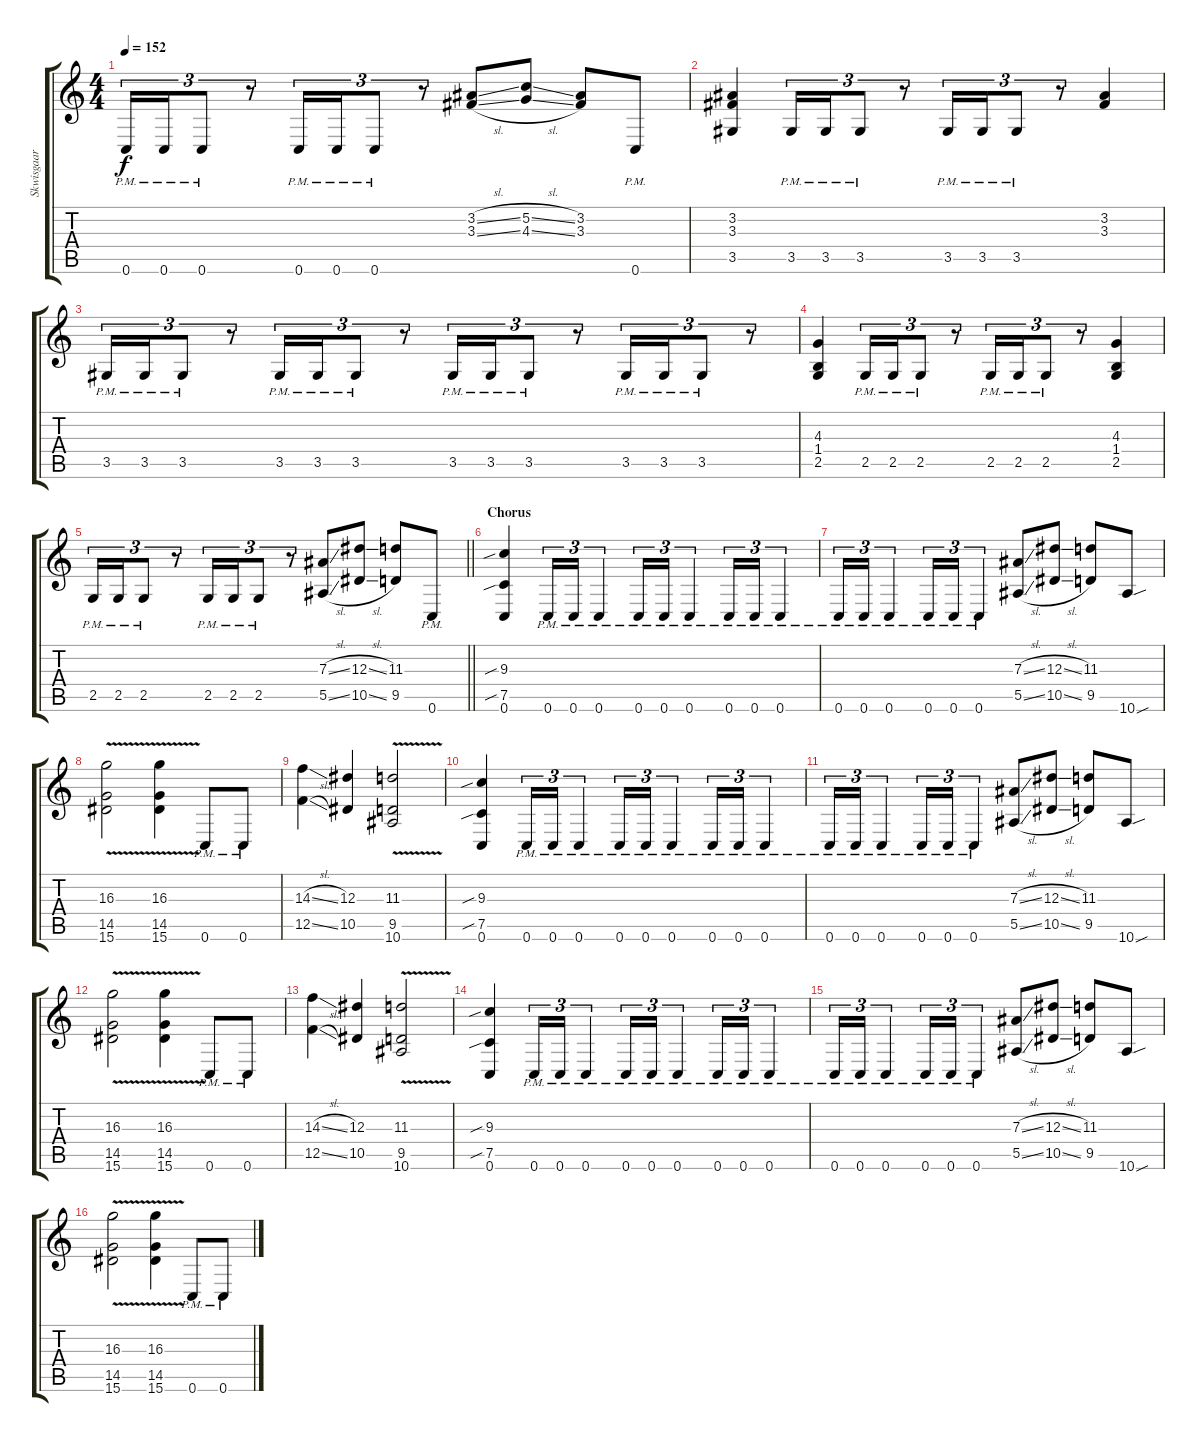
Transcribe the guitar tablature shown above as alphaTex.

\track ("Skwisgaar Skwigelf (Lead Guitar 1)" "Skwisgaar ") {instrument distortionguitar}
\staff {score tabs}
\tuning (C4 G3 Eb3 Bb2 F2 C2) {hide}
\ts (4 4)
\tempo 152
\clef g2
\ks c
0.6{pm}.16{tu (3 2) dy f} 0.6{pm}.16{tu (3 2)} 0.6{pm}.8{tu (3 2)} r.8{tu (3 2)} 0.6{pm}.16{tu (3 2)} 0.6{pm}.16{tu (3 2)} 0.6{pm}.8{tu (3 2)} r.8{tu (3 2)} (3.2{sl} 3.3{sl}).8 (5.2{sl} 4.3{sl}).8 (3.2 3.3).8 0.6{pm}.8 |
(3.2 3.3 3.5).4 3.5{pm}.16{tu (3 2)} 3.5{pm}.16{tu (3 2)} 3.5{pm}.8{tu (3 2)} r.8{tu (3 2)} 3.5{pm}.16{tu (3 2)} 3.5{pm}.16{tu (3 2)} 3.5{pm}.8{tu (3 2)} r.8{tu (3 2)} (3.2 3.3).4 |
3.5{pm}.16{tu (3 2)} 3.5{pm}.16{tu (3 2)} 3.5{pm}.8{tu (3 2)} r.8{tu (3 2)} 3.5{pm}.16{tu (3 2)} 3.5{pm}.16{tu (3 2)} 3.5{pm}.8{tu (3 2)} r.8{tu (3 2)} 3.5{pm}.16{tu (3 2)} 3.5{pm}.16{tu (3 2)} 3.5{pm}.8{tu (3 2)} r.8{tu (3 2)} 3.5{pm}.16{tu (3 2)} 3.5{pm}.16{tu (3 2)} 3.5{pm}.8{tu (3 2)} r.8{tu (3 2)} |
(4.3 1.4 2.5).4 2.5{pm}.16{tu (3 2)} 2.5{pm}.16{tu (3 2)} 2.5{pm}.8{tu (3 2)} r.8{tu (3 2)} 2.5{pm}.16{tu (3 2)} 2.5{pm}.16{tu (3 2)} 2.5{pm}.8{tu (3 2)} r.8{tu (3 2)} (4.3 1.4 2.5).4 |
\barLineRight lightlight
2.5{pm}.16{tu (3 2)} 2.5{pm}.16{tu (3 2)} 2.5{pm}.8{tu (3 2)} r.8{tu (3 2)} 2.5{pm}.16{tu (3 2)} 2.5{pm}.16{tu (3 2)} 2.5{pm}.8{tu (3 2)} r.8{tu (3 2)} (7.3{sl} 5.5{sl}).8 (12.3{sl} 10.5{sl}).8 (11.3 9.5).8 0.6{pm}.8 |
\section ("" "Chorus")
(9.3{sib} 7.5{sib} 0.6).4 0.6{pm}.16{tu (3 2)} 0.6{pm}.16{tu (3 2)} 0.6{pm}.4{tu (3 2)} 0.6{pm}.16{tu (3 2)} 0.6{pm}.16{tu (3 2)} 0.6{pm}.4{tu (3 2)} 0.6{pm}.16{tu (3 2)} 0.6{pm}.16{tu (3 2)} 0.6{pm}.4{tu (3 2)} |
0.6{pm}.16{tu (3 2)} 0.6{pm}.16{tu (3 2)} 0.6{pm}.4{tu (3 2)} 0.6{pm}.16{tu (3 2)} 0.6{pm}.16{tu (3 2)} 0.6{pm}.4{tu (3 2)} (7.3{sl} 5.5{sl}).8 (12.3{sl} 10.5{sl}).8 (11.3 9.5).8 10.6{sou}.8 |
(16.3{v} 14.5{v} 15.6{v}).2 (16.3{v} 14.5{v} 15.6{v}).4 0.6{pm}.8 0.6{pm}.8 |
(14.3{sl} 12.5{sl}).4 (12.3 10.5).4 (11.3{v} 9.5{v} 10.6{v}).2 |
(9.3{sib} 7.5{sib} 0.6).4 0.6{pm}.16{tu (3 2)} 0.6{pm}.16{tu (3 2)} 0.6{pm}.4{tu (3 2)} 0.6{pm}.16{tu (3 2)} 0.6{pm}.16{tu (3 2)} 0.6{pm}.4{tu (3 2)} 0.6{pm}.16{tu (3 2)} 0.6{pm}.16{tu (3 2)} 0.6{pm}.4{tu (3 2)} |
0.6{pm}.16{tu (3 2)} 0.6{pm}.16{tu (3 2)} 0.6{pm}.4{tu (3 2)} 0.6{pm}.16{tu (3 2)} 0.6{pm}.16{tu (3 2)} 0.6{pm}.4{tu (3 2)} (7.3{sl} 5.5{sl}).8 (12.3{sl} 10.5{sl}).8 (11.3 9.5).8 10.6{sou}.8 |
(16.3{v} 14.5{v} 15.6{v}).2 (16.3{v} 14.5{v} 15.6{v}).4 0.6{pm}.8 0.6{pm}.8 |
(14.3{sl} 12.5{sl}).4 (12.3 10.5).4 (11.3{v} 9.5{v} 10.6{v}).2 |
(9.3{sib} 7.5{sib} 0.6).4 0.6{pm}.16{tu (3 2)} 0.6{pm}.16{tu (3 2)} 0.6{pm}.4{tu (3 2)} 0.6{pm}.16{tu (3 2)} 0.6{pm}.16{tu (3 2)} 0.6{pm}.4{tu (3 2)} 0.6{pm}.16{tu (3 2)} 0.6{pm}.16{tu (3 2)} 0.6{pm}.4{tu (3 2)} |
0.6{pm}.16{tu (3 2)} 0.6{pm}.16{tu (3 2)} 0.6{pm}.4{tu (3 2)} 0.6{pm}.16{tu (3 2)} 0.6{pm}.16{tu (3 2)} 0.6{pm}.4{tu (3 2)} (7.3{sl} 5.5{sl}).8 (12.3{sl} 10.5{sl}).8 (11.3 9.5).8 10.6{sou}.8 |
(16.3{v} 14.5{v} 15.6{v}).2 (16.3{v} 14.5{v} 15.6{v}).4 0.6{pm}.8 0.6{pm}.8
